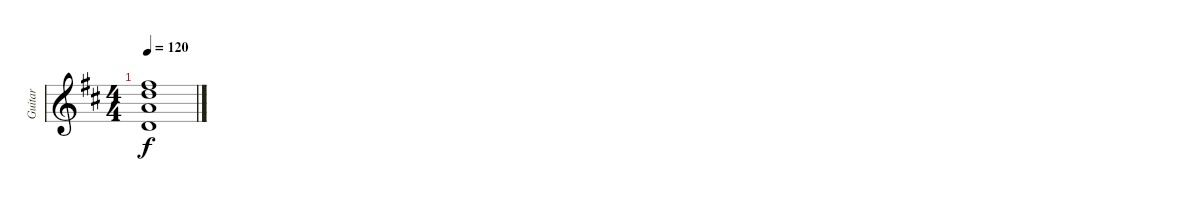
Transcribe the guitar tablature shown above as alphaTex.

\track ("Guitar" "Guitar") {instrument acousticguitarnylon}
\staff {score}
\tuning (E4 B3 G3 D3 A2 E2) {hide}
\ts (4 4)
\tempo 120
\clef g2
\ks d
(2.1 3.2 2.3 0.4).1{bd 60 dy f}
